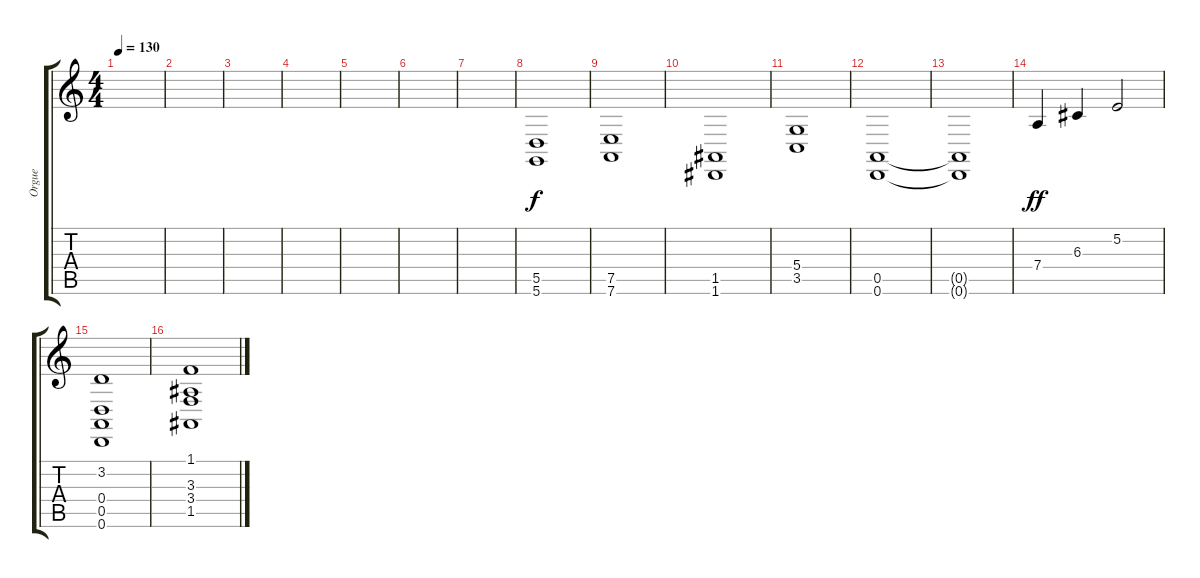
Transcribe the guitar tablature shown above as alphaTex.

\track ("Orgue" "Orgue") {instrument churchorgan}
\staff {score tabs}
\tuning (E4 B3 G3 D3 A2 D2) {hide}
\ts (4 4)
\tempo 130
\clef g2
\ks c
|
|
|
|
|
|
|
(5.5 5.6).1 |
(7.5 7.6).1 |
(1.5 1.6).1 |
(5.4 3.5).1 |
(0.5 0.6).1 |
(0.5{t} 0.6{t}).1{dy f} |
7.4.4{dy ff} 6.3.4 5.2.2 |
(3.2 0.4 0.5 0.6).1 |
(1.1 3.3 3.4 1.5).1
